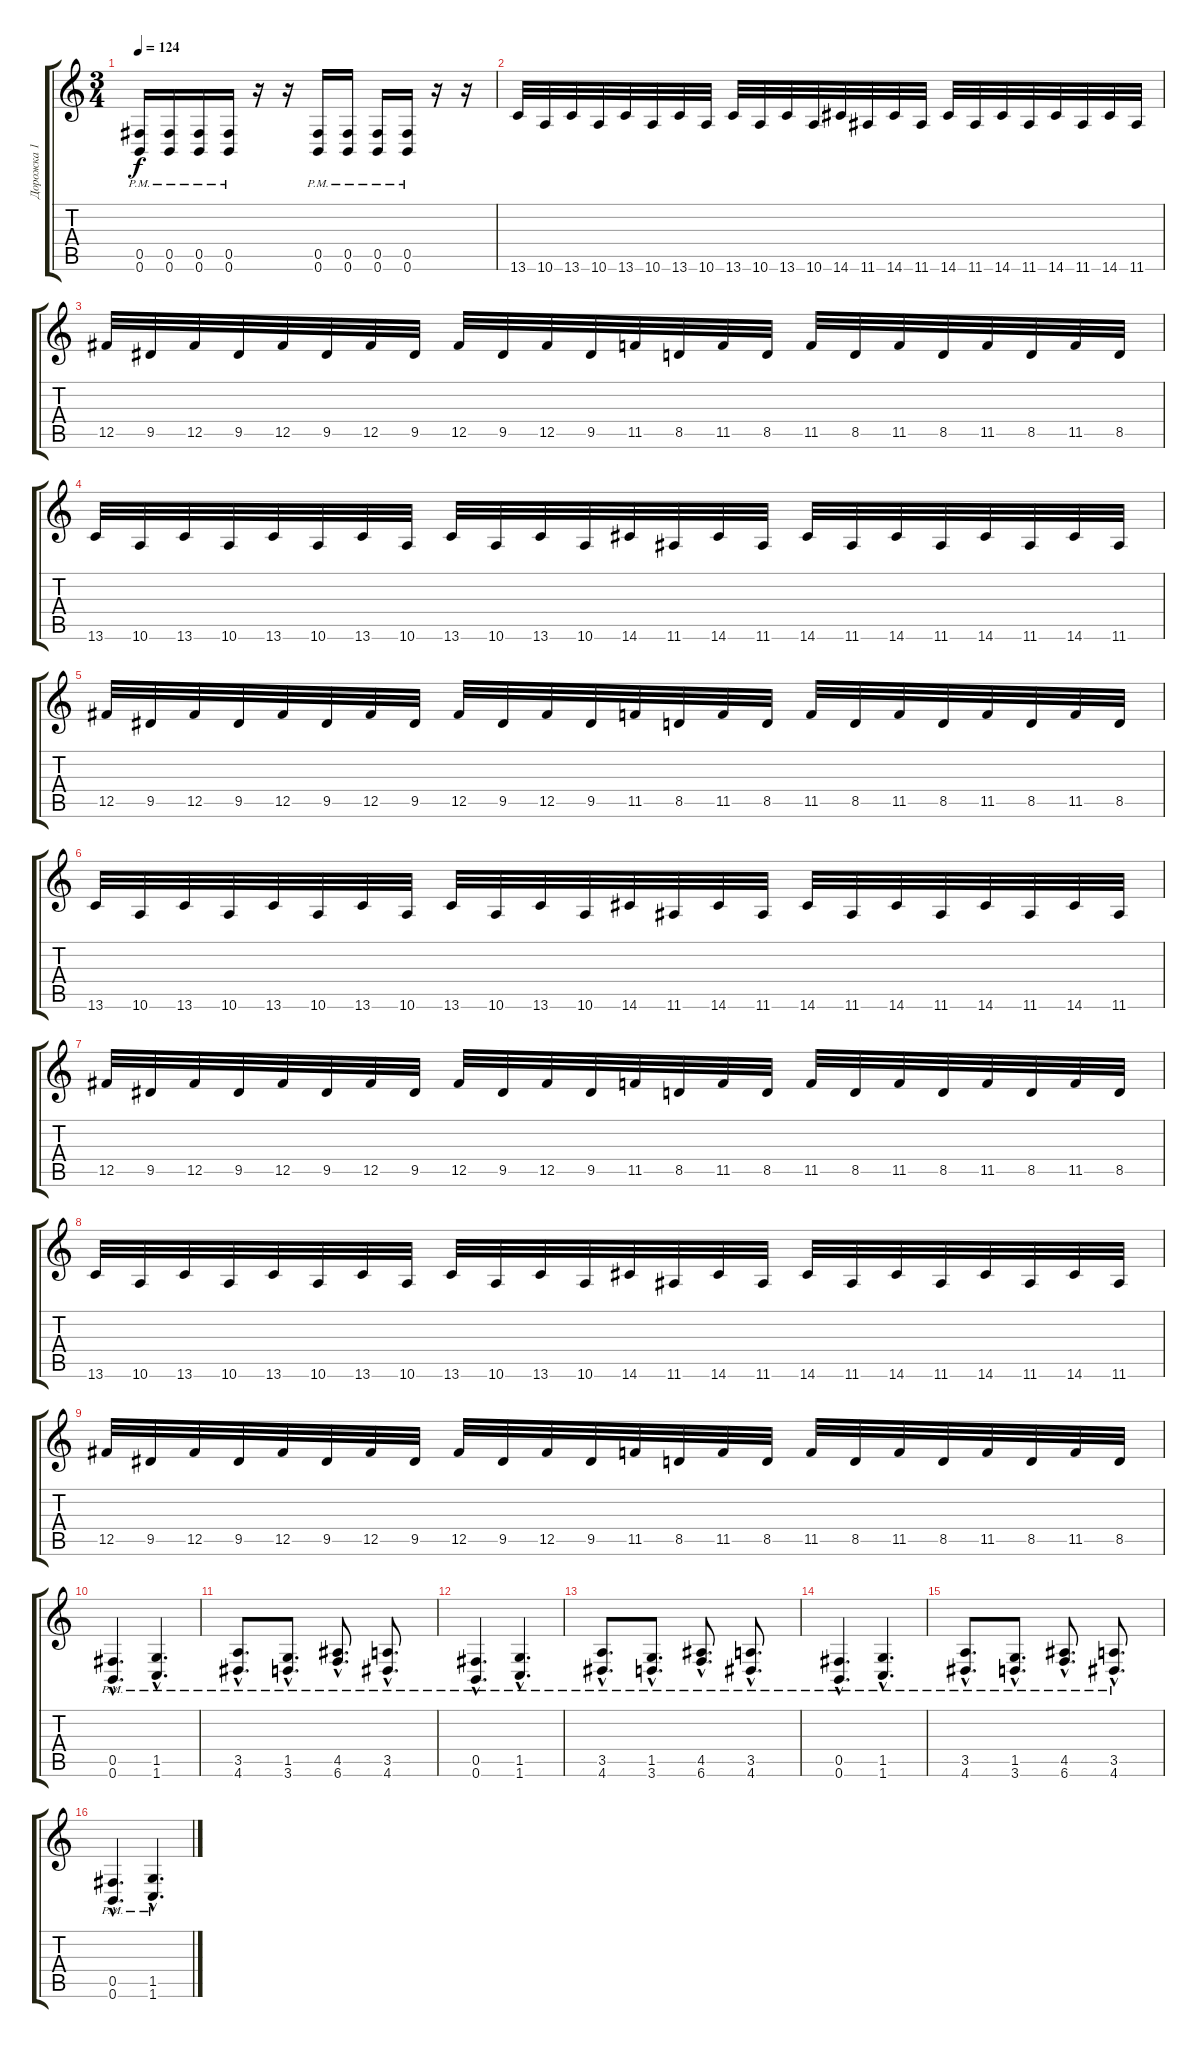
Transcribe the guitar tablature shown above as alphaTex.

\track ("Дорожка 1" "Дорожка 1") {instrument distortionguitar}
\staff {score tabs}
\tuning (Db4 Ab3 E3 B2 Gb2 B1) {hide}
\ts (3 4)
\tempo 124
\clef g2
\ks c
(0.5{pm} 0.6).16{dy f} (0.5{pm} 0.6).16 (0.5{pm} 0.6).16 (0.5{pm} 0.6).16 r.16 r.16 (0.5{pm} 0.6).16 (0.5{pm} 0.6).16 (0.5{pm} 0.6).16 (0.5{pm} 0.6).16 r.16 r.16 |
13.6.32 10.6.32 13.6.32 10.6.32 13.6.32 10.6.32 13.6.32 10.6.32 13.6.32 10.6.32 13.6.32 10.6.32 14.6.32 11.6.32 14.6.32 11.6.32 14.6.32 11.6.32 14.6.32 11.6.32 14.6.32 11.6.32 14.6.32 11.6.32 |
12.5.32 9.5.32 12.5.32 9.5.32 12.5.32 9.5.32 12.5.32 9.5.32 12.5.32 9.5.32 12.5.32 9.5.32 11.5.32 8.5.32 11.5.32 8.5.32 11.5.32 8.5.32 11.5.32 8.5.32 11.5.32 8.5.32 11.5.32 8.5.32 |
13.6.32 10.6.32 13.6.32 10.6.32 13.6.32 10.6.32 13.6.32 10.6.32 13.6.32 10.6.32 13.6.32 10.6.32 14.6.32 11.6.32 14.6.32 11.6.32 14.6.32 11.6.32 14.6.32 11.6.32 14.6.32 11.6.32 14.6.32 11.6.32 |
12.5.32 9.5.32 12.5.32 9.5.32 12.5.32 9.5.32 12.5.32 9.5.32 12.5.32 9.5.32 12.5.32 9.5.32 11.5.32 8.5.32 11.5.32 8.5.32 11.5.32 8.5.32 11.5.32 8.5.32 11.5.32 8.5.32 11.5.32 8.5.32 |
13.6.32 10.6.32 13.6.32 10.6.32 13.6.32 10.6.32 13.6.32 10.6.32 13.6.32 10.6.32 13.6.32 10.6.32 14.6.32 11.6.32 14.6.32 11.6.32 14.6.32 11.6.32 14.6.32 11.6.32 14.6.32 11.6.32 14.6.32 11.6.32 |
12.5.32 9.5.32 12.5.32 9.5.32 12.5.32 9.5.32 12.5.32 9.5.32 12.5.32 9.5.32 12.5.32 9.5.32 11.5.32 8.5.32 11.5.32 8.5.32 11.5.32 8.5.32 11.5.32 8.5.32 11.5.32 8.5.32 11.5.32 8.5.32 |
13.6.32 10.6.32 13.6.32 10.6.32 13.6.32 10.6.32 13.6.32 10.6.32 13.6.32 10.6.32 13.6.32 10.6.32 14.6.32 11.6.32 14.6.32 11.6.32 14.6.32 11.6.32 14.6.32 11.6.32 14.6.32 11.6.32 14.6.32 11.6.32 |
12.5.32 9.5.32 12.5.32 9.5.32 12.5.32 9.5.32 12.5.32 9.5.32 12.5.32 9.5.32 12.5.32 9.5.32 11.5.32 8.5.32 11.5.32 8.5.32 11.5.32 8.5.32 11.5.32 8.5.32 11.5.32 8.5.32 11.5.32 8.5.32 |
(0.5{hac pm} 0.6{hac}).4{d} (1.5{hac pm} 1.6{hac}).4{d} |
(3.5{hac pm} 4.6{hac}).8{d} (1.5{hac pm} 3.6{hac}).8{d} (4.5{hac pm} 6.6{hac}).8{d} (3.5{hac pm} 4.6{hac}).8{d} |
(0.5{hac pm} 0.6{hac}).4{d} (1.5{hac pm} 1.6{hac}).4{d} |
(3.5{hac pm} 4.6{hac}).8{d} (1.5{hac pm} 3.6{hac}).8{d} (4.5{hac pm} 6.6{hac}).8{d} (3.5{hac pm} 4.6{hac}).8{d} |
(0.5{hac pm} 0.6{hac}).4{d} (1.5{hac pm} 1.6{hac}).4{d} |
(3.5{hac pm} 4.6{hac}).8{d} (1.5{hac pm} 3.6{hac}).8{d} (4.5{hac pm} 6.6{hac}).8{d} (3.5{hac pm} 4.6{hac}).8{d} |
(0.5{hac pm} 0.6{hac}).4{d} (1.5{hac pm} 1.6{hac}).4{d}
